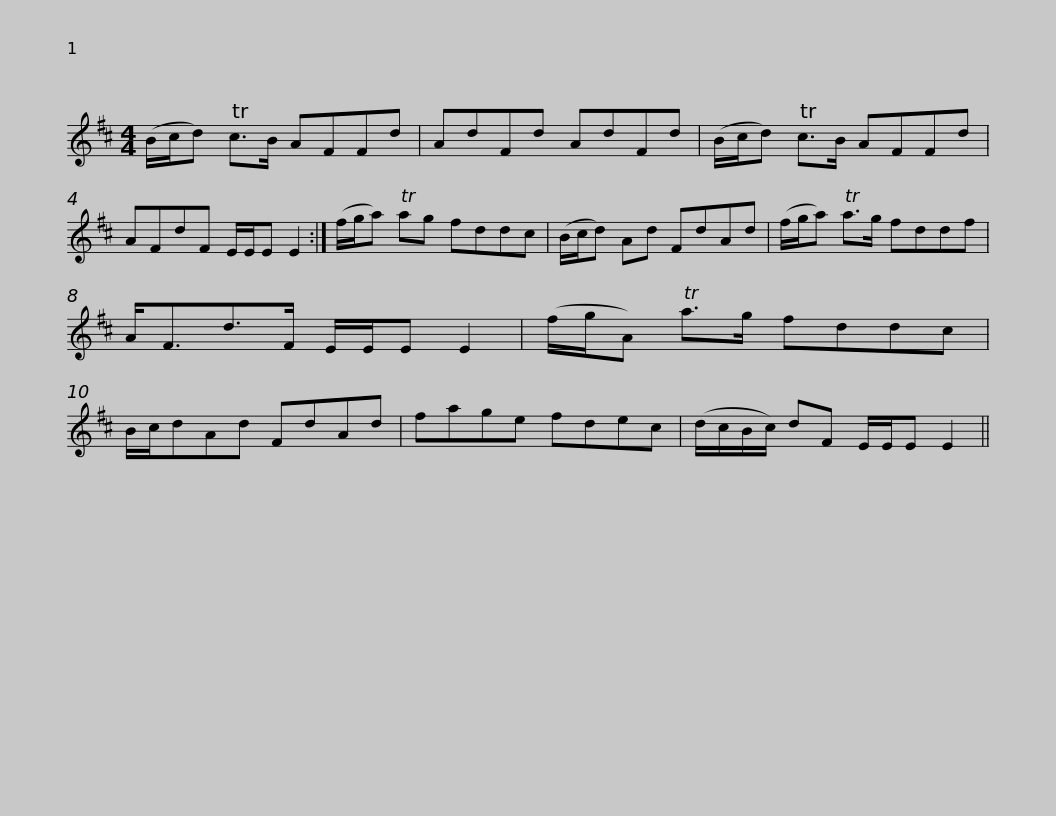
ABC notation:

X:1
L:1/8
M:4/4
I:linebreak $
K:D
V:1 treble
V:1
 (B/c/d) Tc>B AFFd | AdFd AdFd | (B/c/d) Tc>B AFFd | AFdF E/E/E E2 :| (f/g/a) Tag fddc |$ %5
 (B/c/d) Ad FdAd | (f/g/a) Ta>g fddf | A<Fd>F E/E/E E2 | (f/g/A) Ta>g fddc | B/c/dAd FdAd |$ %10
 fage fdec | (d/c/B/c/) dF E/E/E E2 || %12
